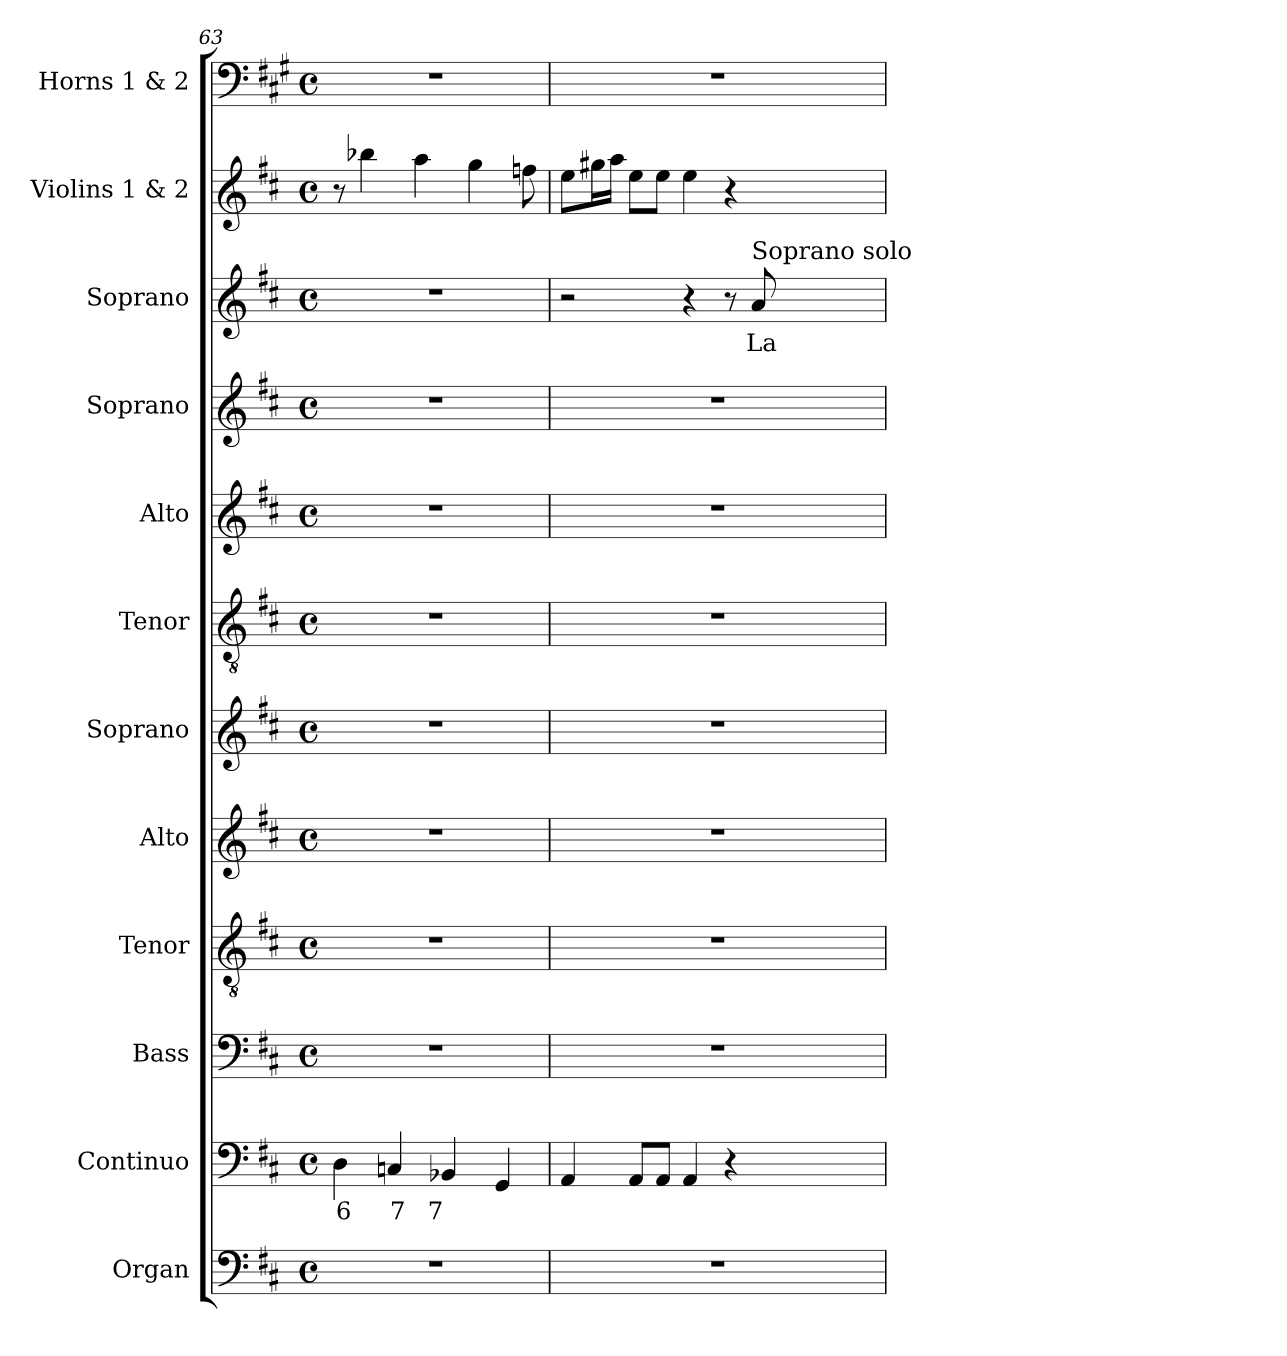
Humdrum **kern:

**kern	**kern	**text	**kern	**kern	**kern	**kern	**kern	**kern	**kern	**kern	**text	**kern	**kern
*part12	*part11	*part11	*part10	*part9	*part8	*part7	*part6	*part5	*part4	*part3	*part3	*part2	*part1
*staff12	*staff11	*staff11	*staff10	*staff9	*staff8	*staff7	*staff6	*staff5	*staff4	*staff3	*staff3	*staff2	*staff1
*I"Organ	*I"Continuo	*	*I"Bass	*I"Tenor	*I"Alto	*I"Soprano	*I"Tenor	*I"Alto	*I"Soprano	*I"Soprano	*	*I"Violins 1 & 2	*I"Horns 1 & 2
*I'Org.	*I'Cont.	*	*I'B.	*I'T.	*I'A.	*I'S.	*I'T.	*I'A.	*I'S.	*I'S.	*	*I'Vlns	*I'Hns.
*clefF4	*clefF4	*	*clefF4	*clefGv2	*clefG2	*clefG2	*clefGv2	*clefG2	*clefG2	*clefG2	*	*clefG2	*clefF4
*	*	*	*	*ITrd7c12	*	*	*ITrd7c12	*	*	*	*	*	*ITrd4c7
*k[f#c#]	*k[f#c#]	*	*k[f#c#]	*k[f#c#]	*k[f#c#]	*k[f#c#]	*k[f#c#]	*k[f#c#]	*k[f#c#]	*k[f#c#]	*	*k[f#c#]	*k[f#c#]
*D:	*D:	*	*D:	*D:	*D:	*D:	*D:	*D:	*D:	*D:	*	*D:	*D:
*M4/4	*M4/4	*	*M4/4	*M4/4	*M4/4	*M4/4	*M4/4	*M4/4	*M4/4	*M4/4	*	*M4/4	*M4/4
*met(c)	*met(c)	*	*met(c)	*met(c)	*met(c)	*met(c)	*met(c)	*met(c)	*met(c)	*met(c)	*	*met(c)	*met(c)
=63	=63	=63	=63	=63	=63	=63	=63	=63	=63	=63	=63	=63	=63
!	!	!LO:LY:b:color=#000000	!	!	!	!	!	!	!	!	!	!	!
1r	4Di\	6	1r	1r	1r	1r	1r	1r	1r	1r	.	8r	1r
.	.	.	.	.	.	.	.	.	.	.	.	4bb-Xi\	.
!	!	!LO:LY:b:color=#000000	!	!	!	!	!	!	!	!	!	!	!
.	4Cni/	7	.	.	.	.	.	.	.	.	.	.	.
.	.	.	.	.	.	.	.	.	.	.	.	4aai\	.
!	!	!LO:LY:b:color=#000000	!	!	!	!	!	!	!	!	!	!	!
.	4BB-Xi/	7	.	.	.	.	.	.	.	.	.	.	.
.	.	.	.	.	.	.	.	.	.	.	.	4ggi\	.
.	4GGi/	.	.	.	.	.	.	.	.	.	.	.	.
.	.	.	.	.	.	.	.	.	.	.	.	8ffni\	.
=64	=64	=64	=64	=64	=64	=64	=64	=64	=64	=64	=64	=64	=64
1r	4AAi/	.	1r	1r	1r	1r	1r	1r	1r	2r	.	8eei\L	1r
.	.	.	.	.	.	.	.	.	.	.	.	16gg#Xi\L	.
.	.	.	.	.	.	.	.	.	.	.	.	16aai\JJ	.
.	8AAi/L	.	.	.	.	.	.	.	.	.	.	8eei\L	.
.	8AAi/J	.	.	.	.	.	.	.	.	.	.	8eei\J	.
.	4AAi/	.	.	.	.	.	.	.	.	4r	.	4eei\	.
.	4r	.	.	.	.	.	.	.	.	8r	.	4r	.
!	!	!	!	!	!	!	!	!	!	!LO:TX:a:t=Soprano solo	!	!	!
!	!	!	!	!	!	!	!	!	!	!	!LO:LY:b:color=#000000	!	!
.	.	.	.	.	.	.	.	.	.	8ai/	La	.	.
=	=	=	=	=	=	=	=	=	=	=	=	=	=
*-	*-	*-	*-	*-	*-	*-	*-	*-	*-	*-	*-	*-	*-
